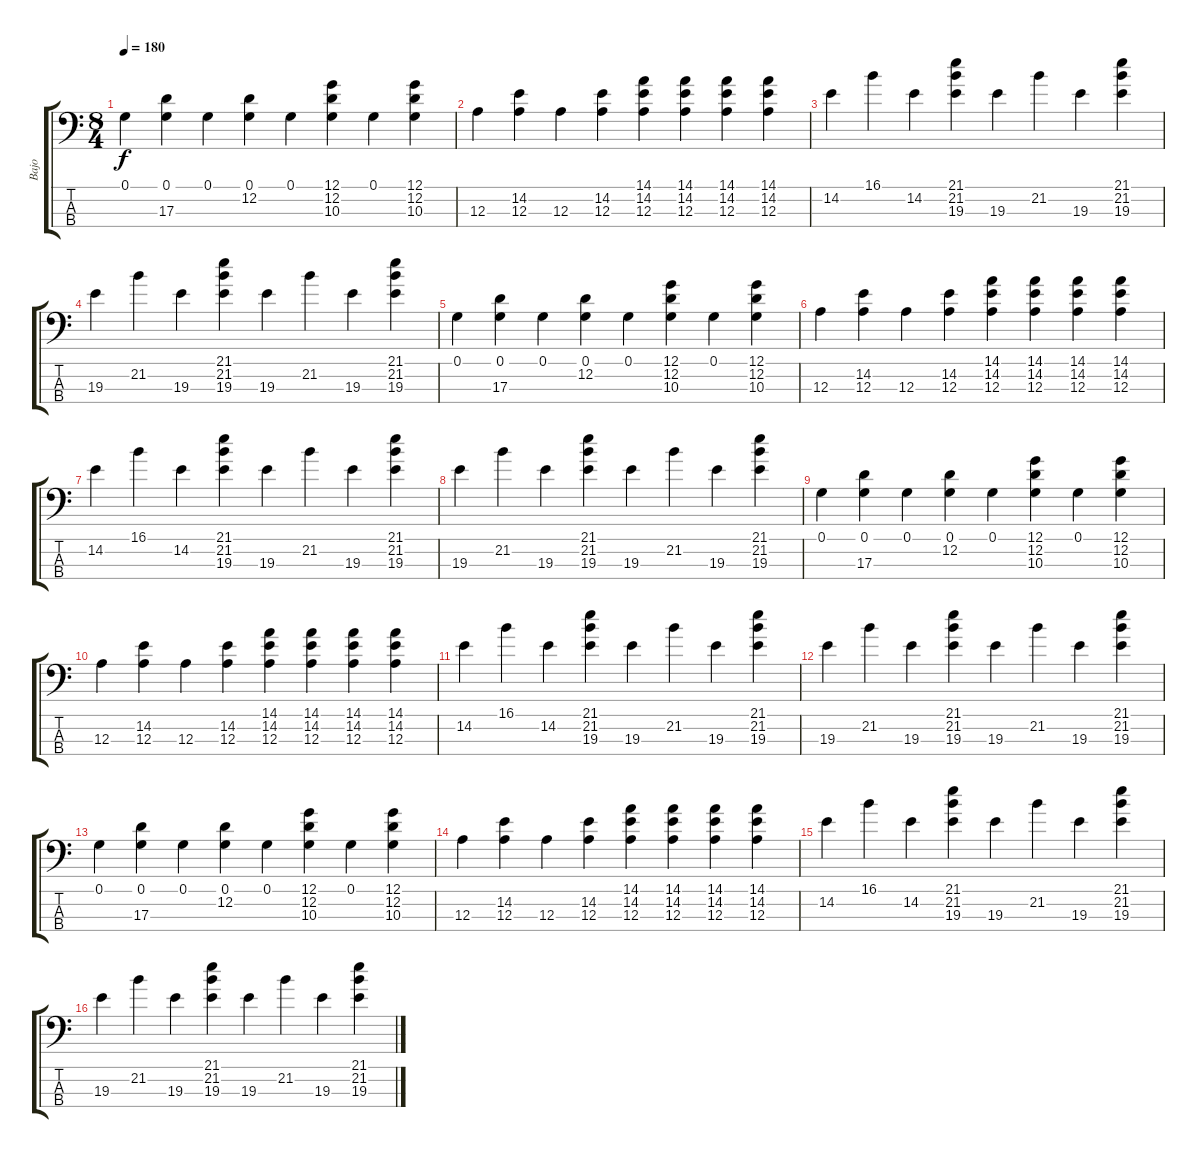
\track ("Bajo" "Bajo") {instrument fretlessbass}
\staff {score tabs}
\tuning (G2 D2 A1 E1) {hide}
\ts (8 4)
\tempo 180
\clef f4
\ks c
0.1.4{dy f} (0.1 17.3).4 0.1.4 (0.1 12.2).4 0.1.4 (12.1 12.2 10.3).4 0.1.4 (12.1 12.2 10.3).4 |
12.3.4 (14.2 12.3).4 12.3.4 (14.2 12.3).4 (14.1 14.2 12.3).4 (14.1 14.2 12.3).4 (14.1 14.2 12.3).4 (14.1 14.2 12.3).4 |
14.2.4 16.1.4 14.2.4 (21.1 21.2 19.3).4 19.3.4 21.2.4 19.3.4 (21.1 21.2 19.3).4 |
19.3.4 21.2.4 19.3.4 (21.1 21.2 19.3).4 19.3.4 21.2.4 19.3.4 (21.1 21.2 19.3).4 |
0.1.4 (0.1 17.3).4 0.1.4 (0.1 12.2).4 0.1.4 (12.1 12.2 10.3).4 0.1.4 (12.1 12.2 10.3).4 |
12.3.4 (14.2 12.3).4 12.3.4 (14.2 12.3).4 (14.1 14.2 12.3).4 (14.1 14.2 12.3).4 (14.1 14.2 12.3).4 (14.1 14.2 12.3).4 |
14.2.4 16.1.4 14.2.4 (21.1 21.2 19.3).4 19.3.4 21.2.4 19.3.4 (21.1 21.2 19.3).4 |
19.3.4 21.2.4 19.3.4 (21.1 21.2 19.3).4 19.3.4 21.2.4 19.3.4 (21.1 21.2 19.3).4 |
0.1.4 (0.1 17.3).4 0.1.4 (0.1 12.2).4 0.1.4 (12.1 12.2 10.3).4 0.1.4 (12.1 12.2 10.3).4 |
12.3.4 (14.2 12.3).4 12.3.4 (14.2 12.3).4 (14.1 14.2 12.3).4 (14.1 14.2 12.3).4 (14.1 14.2 12.3).4 (14.1 14.2 12.3).4 |
14.2.4 16.1.4 14.2.4 (21.1 21.2 19.3).4 19.3.4 21.2.4 19.3.4 (21.1 21.2 19.3).4 |
19.3.4 21.2.4 19.3.4 (21.1 21.2 19.3).4 19.3.4 21.2.4 19.3.4 (21.1 21.2 19.3).4 |
0.1.4 (0.1 17.3).4 0.1.4 (0.1 12.2).4 0.1.4 (12.1 12.2 10.3).4 0.1.4 (12.1 12.2 10.3).4 |
12.3.4 (14.2 12.3).4 12.3.4 (14.2 12.3).4 (14.1 14.2 12.3).4 (14.1 14.2 12.3).4 (14.1 14.2 12.3).4 (14.1 14.2 12.3).4 |
14.2.4 16.1.4 14.2.4 (21.1 21.2 19.3).4 19.3.4 21.2.4 19.3.4 (21.1 21.2 19.3).4 |
19.3.4 21.2.4 19.3.4 (21.1 21.2 19.3).4 19.3.4 21.2.4 19.3.4 (21.1 21.2 19.3).4
